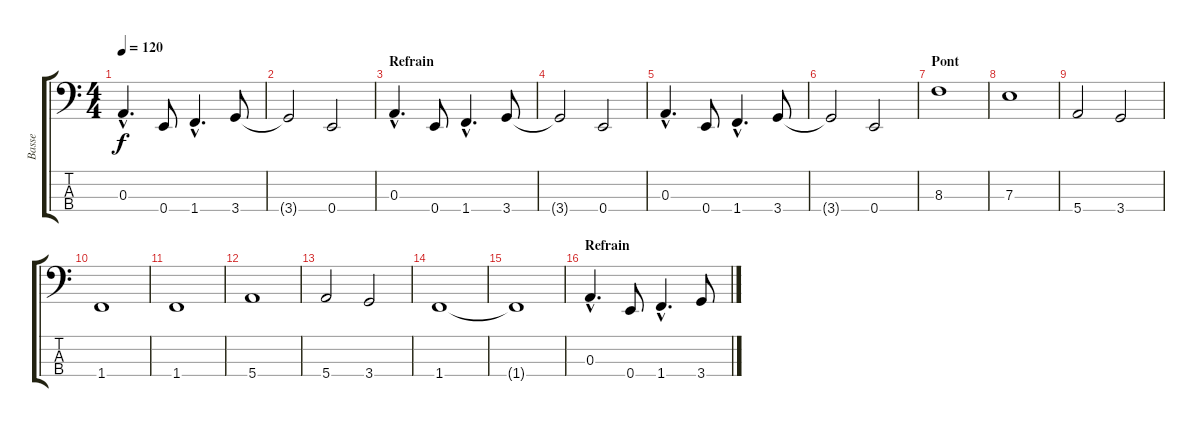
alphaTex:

\track ("Basse" "Basse") {instrument electricbassfinger}
\staff {score tabs}
\tuning (G2 D2 A1 E1) {hide}
\ts (4 4)
\tempo 120
\clef f4
\ks c
0.3{hac}.4{d dy f} 0.4.8 1.4{hac}.4{d} 3.4.8 |
3.4{t}.2 0.4.2 |
\section ("" "Refrain")
0.3{hac}.4{d} 0.4.8 1.4{hac}.4{d} 3.4.8 |
3.4{t}.2 0.4.2 |
0.3{hac}.4{d} 0.4.8 1.4{hac}.4{d} 3.4.8 |
3.4{t}.2 0.4.2 |
\section ("" "Pont")
8.3.1 |
7.3.1 |
5.4.2 3.4.2 |
1.4.1 |
1.4.1 |
5.4.1 |
5.4.2 3.4.2 |
1.4.1 |
1.4{t}.1 |
\section ("" "Refrain")
0.3{hac}.4{d} 0.4.8 1.4{hac}.4{d} 3.4.8
